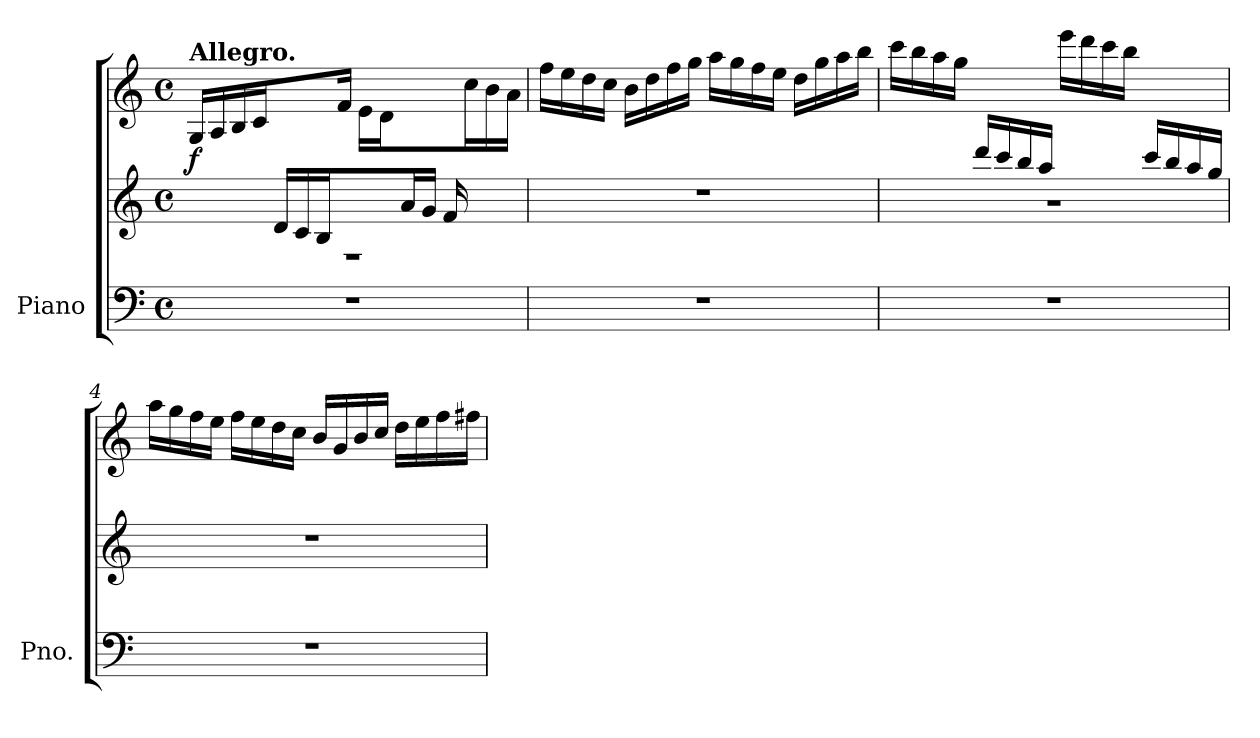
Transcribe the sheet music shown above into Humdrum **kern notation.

**kern	**kern	**kern	**dynam
*part1	*part1	*part1	*part1
*staff3	*staff2	*staff1	*staff1/2/3
*I"Piano	*	*	*
*I'Pno.	*	*	*
*clefF4	*clefG2	*clefG2	*
*k[]	*k[]	*k[]	*
*M4/4	*M4/4	*M4/4	*
*met(c)	*met(c)	*met(c)	*
*MM152	*MM152	*MM152	*
=1	=1	=1	=1
*	*^	*	*
!	!	!	!LO:TX:a:B:t=Allegro.	!
!	!	!	!	!LO:DY:b
1r	4ryy	1r	16G/LL	f
.	.	.	16A/	.
.	.	.	16B/	.
.	.	.	16c/JJ	.
.	16d/LL	.	8.ryy	.
.	16c/	.	.	.
.	16B/	.	.	.
.	8.ryy	.	16f\JJ	.
.	.	.	16e\LL	.
.	.	.	16d\	.
.	16a/	.	8.ryy	.
.	16g/JJ	.	.	.
.	16f/LL	.	.	.
.	8.ryy	.	16cc\	.
.	.	.	16b\	.
.	.	.	16a\JJ	.
*	*v	*v	*	*
=2	=2	=2	=2
1r	1r	16ff\LL	.
.	.	16ee\	.
.	.	16dd\	.
.	.	16cc\JJ	.
.	.	16b\LL	.
.	.	16dd\	.
.	.	16ff\	.
.	.	16gg\JJ	.
.	.	16aa\LL	.
.	.	16gg\	.
.	.	16ff\	.
.	.	16ee\JJ	.
.	.	16dd\LL	.
.	.	16gg\	.
.	.	16aa\	.
.	.	16bb\JJ	.
=3	=3	=3	=3
*	*^	*	*
1r	4ryy	1r	16ccc\LL	.
.	.	.	16bb\	.
.	.	.	16aa\	.
.	.	.	16gg\JJ	.
.	16ddd/LL	.	4ryy	.
.	16ccc/	.	.	.
.	16bb/	.	.	.
.	16aa/JJ	.	.	.
.	4ryy	.	16eee\LL	.
.	.	.	16ddd\	.
.	.	.	16ccc\	.
.	.	.	16bb\JJ	.
.	16ccc/LL	.	4ryy	.
.	16bb/	.	.	.
.	16aa/	.	.	.
.	16gg/JJ	.	.	.
*	*v	*v	*	*
!!LO:LB:g=z
=4	=4	=4	=4
1r	1r	16aa\LL	.
.	.	16gg\	.
.	.	16ff\	.
.	.	16ee\JJ	.
.	.	16ff\LL	.
.	.	16ee\	.
.	.	16dd\	.
.	.	16cc\JJ	.
.	.	16b/LL	.
.	.	16g/	.
.	.	16b/	.
.	.	16cc/JJ	.
.	.	16dd\LL	.
.	.	16ee\	.
.	.	16ff\	.
.	.	16ff#X\JJ	.
=	=	=	=
*-	*-	*-	*-
